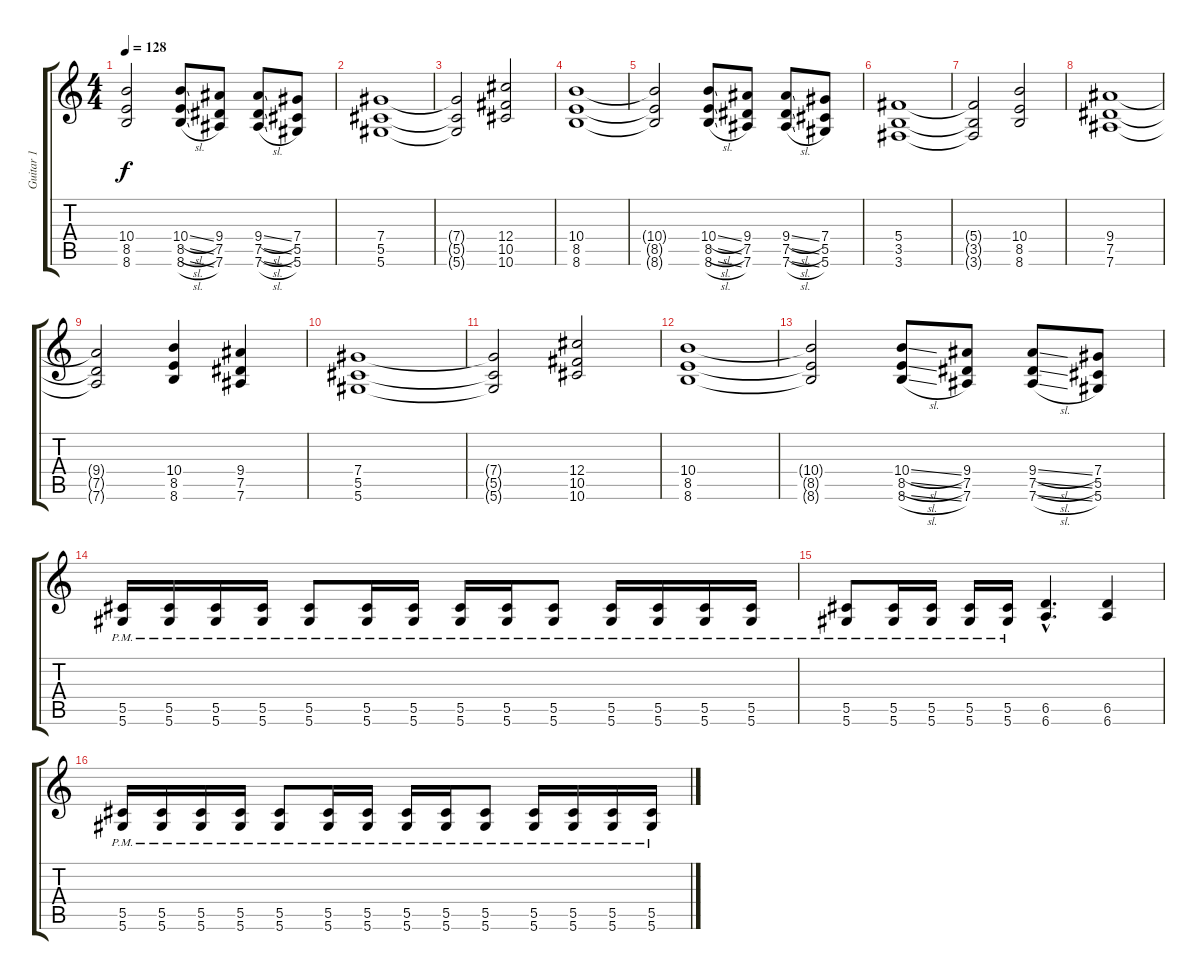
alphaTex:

\track ("Guitar 1" "Guitar 1") {instrument acousticguitarsteel}
\staff {score tabs}
\tuning (Eb4 Bb3 Gb3 Db3 Ab2 Eb2) {hide}
\ts (4 4)
\tempo 128
\clef g2
\ks c
(10.4{t} 8.5{t} 8.6{t}).2{dy f} (10.4{sl} 8.5{sl} 8.6{sl}).8 (9.4 7.5 7.6).8 (9.4{sl} 7.5{sl} 7.6{sl}).8 (7.4 5.5 5.6).8 |
(7.4 5.5 5.6).1 |
(7.4{t} 5.5{t} 5.6{t}).2 (12.4 10.5 10.6).2 |
(10.4 8.5 8.6).1 |
(10.4{t} 8.5{t} 8.6{t}).2 (10.4{sl} 8.5{sl} 8.6{sl}).8 (9.4 7.5 7.6).8 (9.4{sl} 7.5{sl} 7.6{sl}).8 (7.4 5.5 5.6).8 |
(5.4 3.5 3.6).1 |
(5.4{t} 3.5{t} 3.6{t}).2 (10.4 8.5 8.6).2 |
(9.4 7.5 7.6).1 |
(9.4{t} 7.5{t} 7.6{t}).2 (10.4 8.5 8.6).4 (9.4 7.5 7.6).4 |
(7.4 5.5 5.6).1 |
(7.4{t} 5.5{t} 5.6{t}).2 (12.4 10.5 10.6).2 |
(10.4 8.5 8.6).1 |
(10.4{t} 8.5{t} 8.6{t}).2 (10.4{sl} 8.5{sl} 8.6{sl}).8 (9.4 7.5 7.6).8 (9.4{sl} 7.5{sl} 7.6{sl}).8 (7.4 5.5 5.6).8 |
(5.5{pm} 5.6{pm}).16 (5.5{pm} 5.6{pm}).16 (5.5{pm} 5.6{pm}).16 (5.5{pm} 5.6{pm}).16 (5.5{pm} 5.6{pm}).8 (5.5{pm} 5.6{pm}).16 (5.5{pm} 5.6{pm}).16 (5.5{pm} 5.6{pm}).16 (5.5{pm} 5.6{pm}).16 (5.5{pm} 5.6{pm}).8 (5.5{pm} 5.6{pm}).16 (5.5{pm} 5.6{pm}).16 (5.5{pm} 5.6{pm}).16 (5.5{pm} 5.6{pm}).16 |
(5.5{pm} 5.6{pm}).8 (5.5{pm} 5.6{pm}).16 (5.5{pm} 5.6{pm}).16 (5.5{pm} 5.6{pm}).16 (5.5{pm} 5.6{pm}).16 (6.5{hac} 6.6{hac}).4{d} (6.5 6.6).4 |
(5.5{pm} 5.6{pm}).16 (5.5{pm} 5.6{pm}).16 (5.5{pm} 5.6{pm}).16 (5.5{pm} 5.6{pm}).16 (5.5{pm} 5.6{pm}).8 (5.5{pm} 5.6{pm}).16 (5.5{pm} 5.6{pm}).16 (5.5{pm} 5.6{pm}).16 (5.5{pm} 5.6{pm}).16 (5.5{pm} 5.6{pm}).8 (5.5{pm} 5.6{pm}).16 (5.5{pm} 5.6{pm}).16 (5.5{pm} 5.6{pm}).16 (5.5{pm} 5.6{pm}).16
